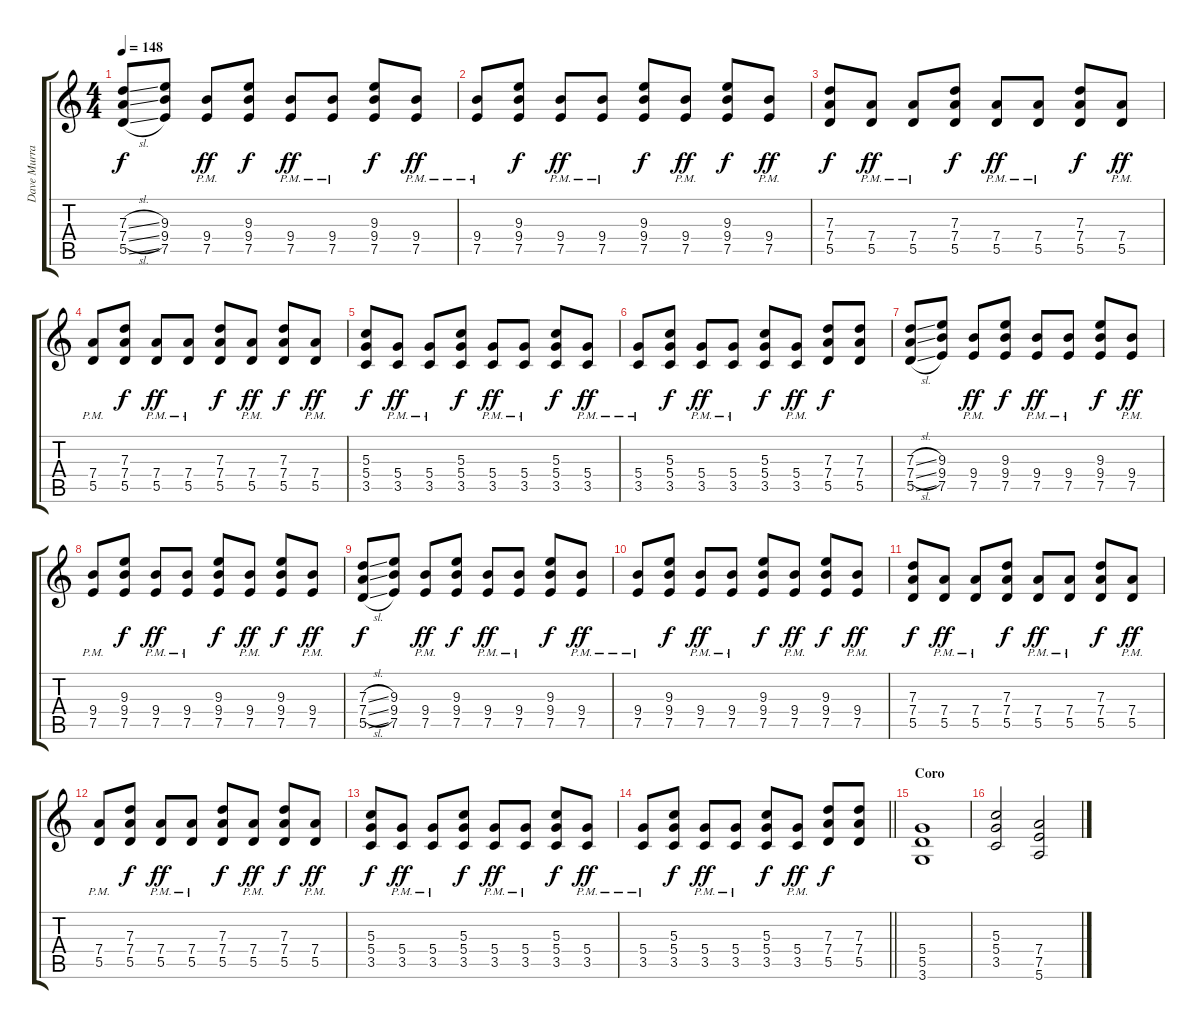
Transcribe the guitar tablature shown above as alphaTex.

\track ("Dave Murray" "Dave Murra") {instrument distortionguitar}
\staff {score tabs}
\tuning (E4 B3 G3 D3 A2 E2) {hide}
\ts (4 4)
\tempo 148
\clef g2
\ks c
(7.3{sl} 7.4{sl} 5.5{sl}).8{dy f} (9.3 9.4 7.5).8 (9.4{pm} 7.5{pm}).8{dy ff} (9.3 9.4 7.5).8{dy f} (9.4{pm} 7.5{pm}).8{dy ff} (9.4{pm} 7.5{pm}).8 (9.3 9.4 7.5).8{dy f} (9.4{pm} 7.5{pm}).8{dy ff} |
(9.4{pm} 7.5{pm}).8 (9.3 9.4 7.5).8{dy f} (9.4{pm} 7.5{pm}).8{dy ff} (9.4{pm} 7.5{pm}).8 (9.3 9.4 7.5).8{dy f} (9.4{pm} 7.5{pm}).8{dy ff} (9.3 9.4 7.5).8{dy f} (9.4{pm} 7.5{pm}).8{dy ff} |
(7.3 7.4 5.5).8{dy f} (7.4{pm} 5.5{pm}).8{dy ff} (7.4{pm} 5.5{pm}).8 (7.3 7.4 5.5).8{dy f} (7.4{pm} 5.5{pm}).8{dy ff} (7.4{pm} 5.5{pm}).8 (7.3 7.4 5.5).8{dy f} (7.4{pm} 5.5{pm}).8{dy ff} |
(7.4{pm} 5.5{pm}).8 (7.3 7.4 5.5).8{dy f} (7.4{pm} 5.5{pm}).8{dy ff} (7.4{pm} 5.5{pm}).8 (7.3 7.4 5.5).8{dy f} (7.4{pm} 5.5{pm}).8{dy ff} (7.3 7.4 5.5).8{dy f} (7.4{pm} 5.5{pm}).8{dy ff} |
(5.3 5.4 3.5).8{dy f} (5.4{pm} 3.5{pm}).8{dy ff} (5.4{pm} 3.5{pm}).8 (5.3 5.4 3.5).8{dy f} (5.4{pm} 3.5{pm}).8{dy ff} (5.4{pm} 3.5{pm}).8 (5.3 5.4 3.5).8{dy f} (5.4{pm} 3.5{pm}).8{dy ff} |
(5.4{pm} 3.5{pm}).8 (5.3 5.4 3.5).8{dy f} (5.4{pm} 3.5{pm}).8{dy ff} (5.4{pm} 3.5{pm}).8 (5.3 5.4 3.5).8{dy f} (5.4{pm} 3.5{pm}).8{dy ff} (7.3 7.4 5.5).8{dy f} (7.3 7.4 5.5).8 |
(7.3{sl} 7.4{sl} 5.5{sl}).8 (9.3 9.4 7.5).8 (9.4{pm} 7.5{pm}).8{dy ff} (9.3 9.4 7.5).8{dy f} (9.4{pm} 7.5{pm}).8{dy ff} (9.4{pm} 7.5{pm}).8 (9.3 9.4 7.5).8{dy f} (9.4{pm} 7.5{pm}).8{dy ff} |
(9.4{pm} 7.5{pm}).8 (9.3 9.4 7.5).8{dy f} (9.4{pm} 7.5{pm}).8{dy ff} (9.4{pm} 7.5{pm}).8 (9.3 9.4 7.5).8{dy f} (9.4{pm} 7.5{pm}).8{dy ff} (9.3 9.4 7.5).8{dy f} (9.4{pm} 7.5{pm}).8{dy ff} |
(7.3{sl} 7.4{sl} 5.5{sl}).8{dy f} (9.3 9.4 7.5).8 (9.4{pm} 7.5{pm}).8{dy ff} (9.3 9.4 7.5).8{dy f} (9.4{pm} 7.5{pm}).8{dy ff} (9.4{pm} 7.5{pm}).8 (9.3 9.4 7.5).8{dy f} (9.4{pm} 7.5{pm}).8{dy ff} |
(9.4{pm} 7.5{pm}).8 (9.3 9.4 7.5).8{dy f} (9.4{pm} 7.5{pm}).8{dy ff} (9.4{pm} 7.5{pm}).8 (9.3 9.4 7.5).8{dy f} (9.4{pm} 7.5{pm}).8{dy ff} (9.3 9.4 7.5).8{dy f} (9.4{pm} 7.5{pm}).8{dy ff} |
(7.3 7.4 5.5).8{dy f} (7.4{pm} 5.5{pm}).8{dy ff} (7.4{pm} 5.5{pm}).8 (7.3 7.4 5.5).8{dy f} (7.4{pm} 5.5{pm}).8{dy ff} (7.4{pm} 5.5{pm}).8 (7.3 7.4 5.5).8{dy f} (7.4{pm} 5.5{pm}).8{dy ff} |
(7.4{pm} 5.5{pm}).8 (7.3 7.4 5.5).8{dy f} (7.4{pm} 5.5{pm}).8{dy ff} (7.4{pm} 5.5{pm}).8 (7.3 7.4 5.5).8{dy f} (7.4{pm} 5.5{pm}).8{dy ff} (7.3 7.4 5.5).8{dy f} (7.4{pm} 5.5{pm}).8{dy ff} |
(5.3 5.4 3.5).8{dy f} (5.4{pm} 3.5{pm}).8{dy ff} (5.4{pm} 3.5{pm}).8 (5.3 5.4 3.5).8{dy f} (5.4{pm} 3.5{pm}).8{dy ff} (5.4{pm} 3.5{pm}).8 (5.3 5.4 3.5).8{dy f} (5.4{pm} 3.5{pm}).8{dy ff} |
\barLineRight lightlight
(5.4{pm} 3.5{pm}).8 (5.3 5.4 3.5).8{dy f} (5.4{pm} 3.5{pm}).8{dy ff} (5.4{pm} 3.5{pm}).8 (5.3 5.4 3.5).8{dy f} (5.4{pm} 3.5{pm}).8{dy ff} (7.3 7.4 5.5).8{dy f} (7.3 7.4 5.5).8 |
\section ("" "Coro")
(5.4 5.5 3.6).1 |
(5.3 5.4 3.5).2 (7.4 7.5 5.6).2
